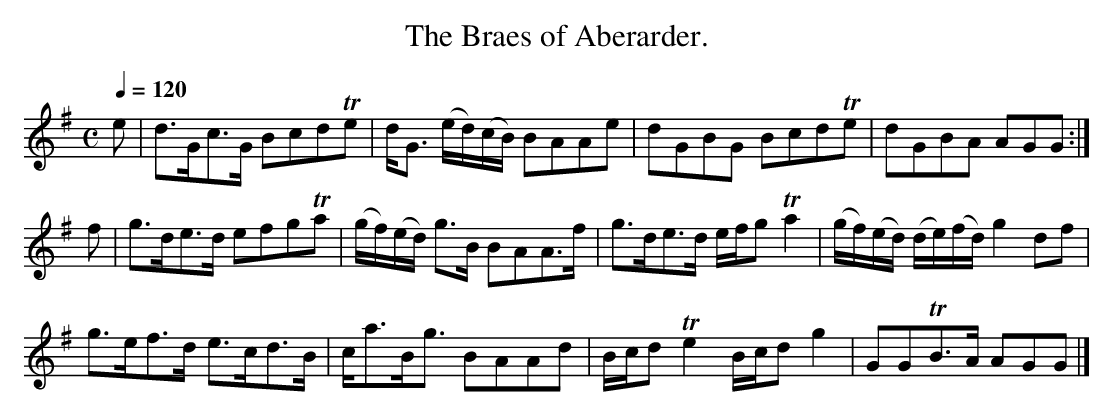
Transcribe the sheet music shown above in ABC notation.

X:1
T:The Braes of Aberarder.
M:C
L:1/8
Q:1/4=120
K:G
e|d>Gc>G BcdTe| d<G        (e/d/)(c/B/) BAAe |dGBG      BcdTe    | dGBA                     AGG:|
f|g>de>d efgTa|(g/f/)(e/d/) g>B         BAA>f|g>de>d    e/f/g Ta2|(g/f/)(e/d/) (d/e/)(f/d/) g2df|
  g>ef>d e>cd>B| c<aB<g                  BAAd |B/c/d Te2 B/c/d  g2| GGTB>A                   AGG|]
